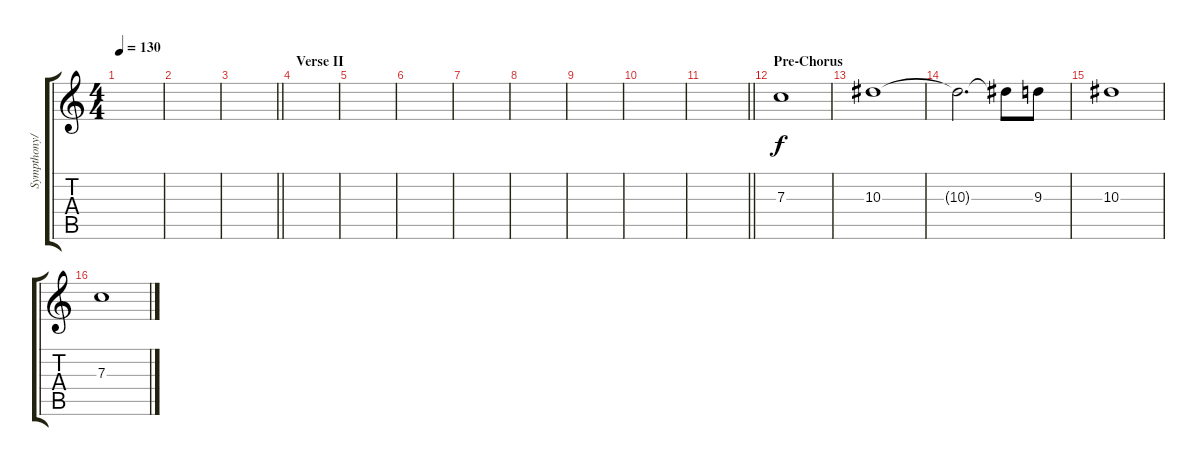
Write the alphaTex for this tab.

\track ("Sympthony/Additional Guitar" "Sympthony/") {instrument overdrivenguitar}
\staff {score tabs}
\tuning (D4 A3 F3 C3 G2 C2) {hide}
\ts (4 4)
\tempo 130
\clef g2
\ks c
|
|
\barLineRight lightlight
|
\section ("" "Verse II")
|
|
|
|
|
|
|
\barLineRight lightlight
|
\section ("" "Pre-Chorus")
7.3.1 |
10.3.1 |
10.3{t}.2{d} 10.3{t}.8 9.3.8 |
10.3.1 |
7.3.1
